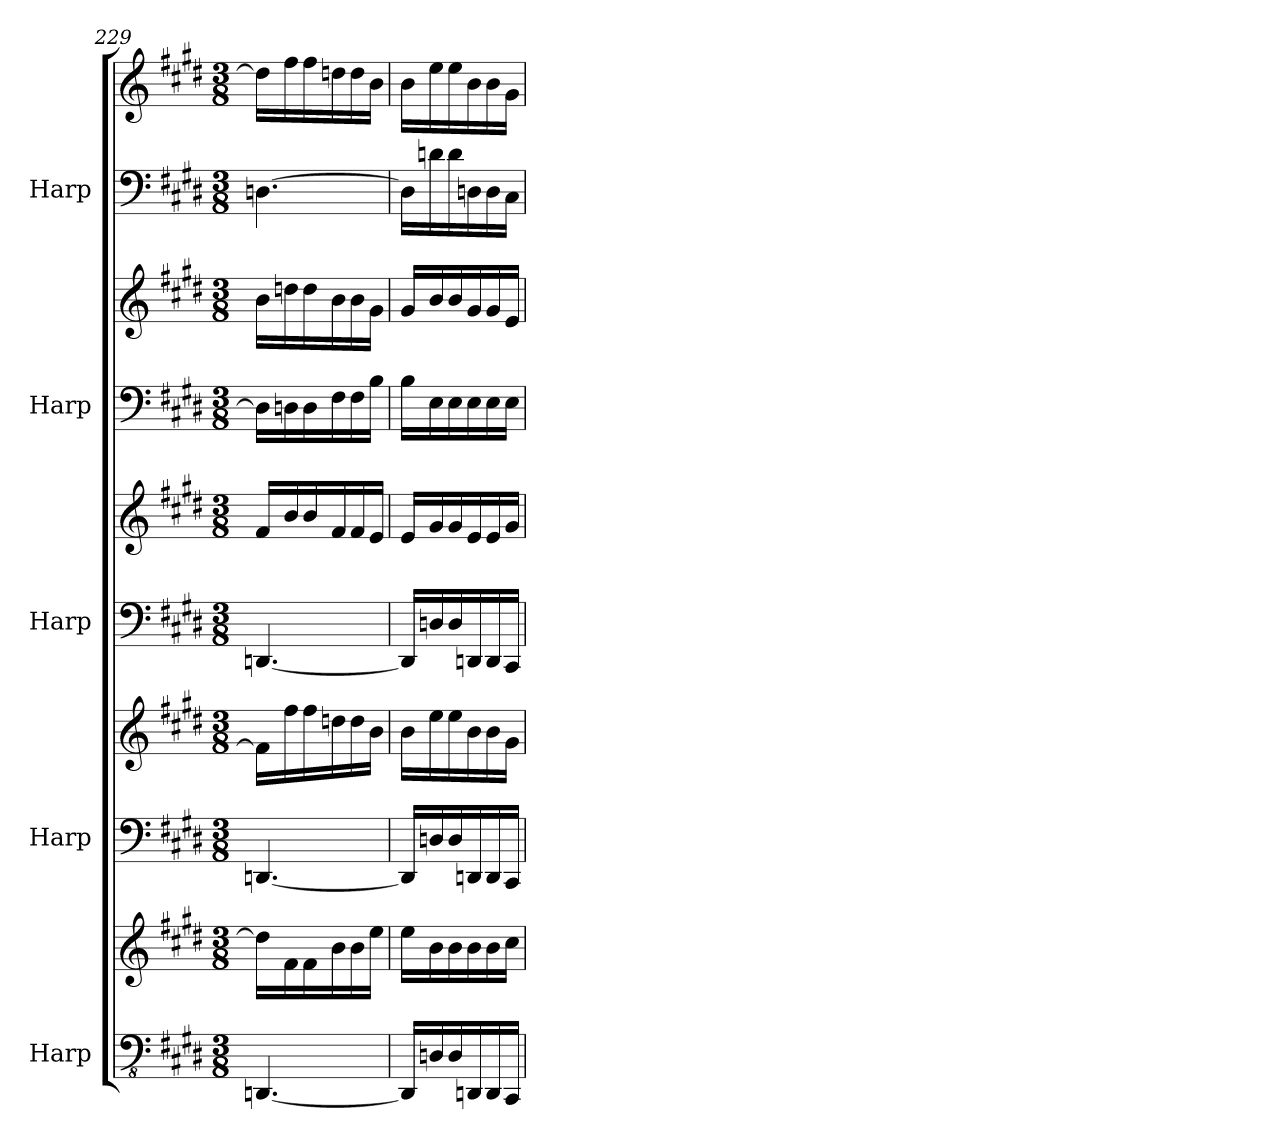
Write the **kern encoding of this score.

**kern	**kern	**kern	**kern	**kern	**kern	**kern	**kern	**kern	**kern
*part5	*part5	*part4	*part4	*part3	*part3	*part2	*part2	*part1	*part1
*staff10	*staff9	*staff8	*staff7	*staff6	*staff5	*staff4	*staff3	*staff2	*staff1
*I"Harp	*	*I"Harp	*	*I"Harp	*	*I"Harp	*	*I"Harp	*
*I'Hp	*	*I'Hp	*	*I'Hp	*	*I'Hp	*	*I'Hp	*
*clefFv4	*clefG2	*clefF4	*clefG2	*clefF4	*clefG2	*clefF4	*clefG2	*clefF4	*clefG2
*k[f#c#g#d#]	*k[f#c#g#d#]	*k[f#c#g#d#]	*k[f#c#g#d#]	*k[f#c#g#d#]	*k[f#c#g#d#]	*k[f#c#g#d#]	*k[f#c#g#d#]	*k[f#c#g#d#]	*k[f#c#g#d#]
*M3/8	*M3/8	*M3/8	*M3/8	*M3/8	*M3/8	*M3/8	*M3/8	*M3/8	*M3/8
=229	=229	=229	=229	=229	=229	=229	=229	=229	=229
[4.DDDn/	16dd\LL]	[4.DDn/	16f#\LL]	[4.DDn/	16f#/LL	16D\LL]	16b\LL	[4.Dn\	16dd\LL]
.	16f#\	.	16ff#\	.	16b/	16Dn\	16ddn\	.	16ff#\
.	16f#\	.	16ff#\	.	16b/	16D\	16dd\	.	16ff#\
.	16b\	.	16ddn\	.	16f#/	16F#\	16b\	.	16ddn\
.	16b\	.	16dd\	.	16f#/	16F#\	16b\	.	16dd\
.	16ee\JJ	.	16b\JJ	.	16e/JJ	16B\JJ	16g#\JJ	.	16b\JJ
!!LO:PB:g=z
=230	=230	=230	=230	=230	=230	=230	=230	=230	=230
16DDD/LL]	16ee\LL	16DD/LL]	16b\LL	16DD/LL]	16e/LL	16B\LL	16g#/LL	16D\LL]	16b\LL
16DDn/	16b\	16Dn/	16ee\	16Dn/	16g#/	16E\	16b/	16dn\	16ee\
16DD/	16b\	16D/	16ee\	16D/	16g#/	16E\	16b/	16d\	16ee\
16DDDn/	16b\	16DDn/	16b\	16DDn/	16e/	16E\	16g#/	16Dn\	16b\
16DDD/	16b\	16DD/	16b\	16DD/	16e/	16E\	16g#/	16D\	16b\
16CCC#/JJ	16cc#\JJ	16CC#/JJ	16g#\JJ	16CC#/JJ	16g#/JJ	16E\JJ	16e/JJ	16C#\JJ	16g#\JJ
=	=	=	=	=	=	=	=	=	=
*-	*-	*-	*-	*-	*-	*-	*-	*-	*-
